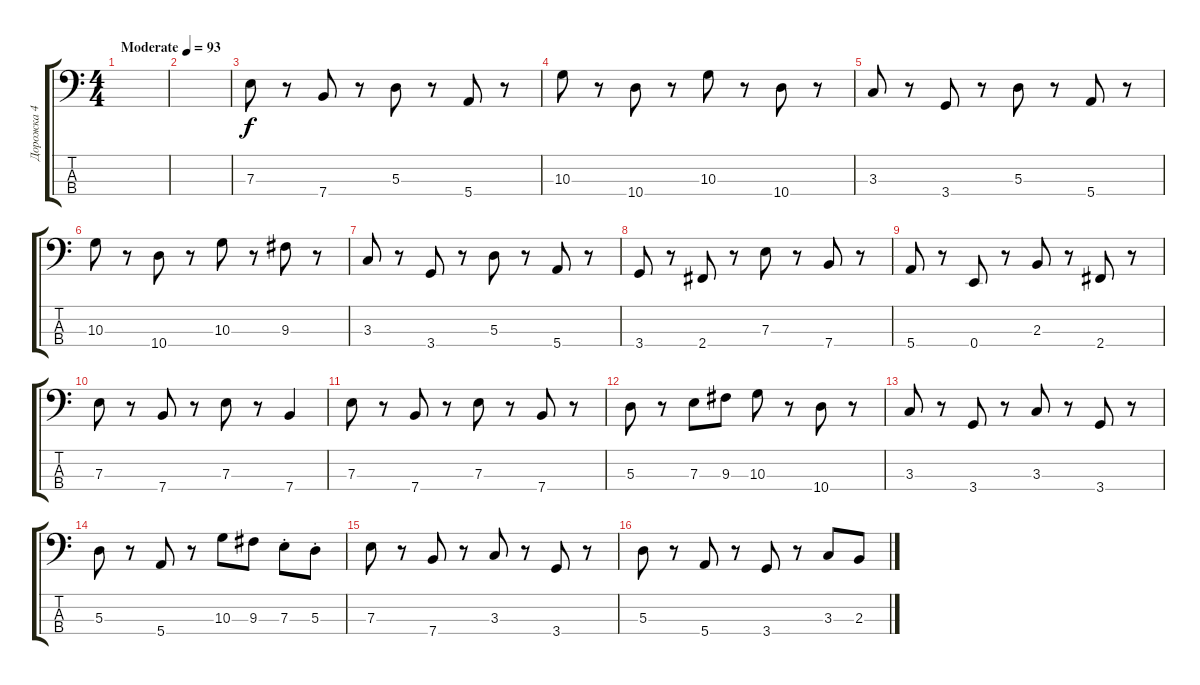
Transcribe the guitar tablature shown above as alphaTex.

\track ("Дорожка 4" "Дорожка 4") {instrument acousticbass}
\staff {score tabs}
\tuning (G2 D2 A1 E1) {hide}
\ts (4 4)
\tempo (93 "Moderate")
\clef f4
\ks c
|
|
7.3.8 r.8 7.4.8 r.8 5.3.8 r.8 5.4.8 r.8 |
10.3.8 r.8 10.4.8 r.8 10.3.8 r.8 10.4.8 r.8 |
3.3.8 r.8 3.4.8 r.8 5.3.8 r.8 5.4.8 r.8 |
10.3.8 r.8 10.4.8 r.8 10.3.8 r.8 9.3.8 r.8 |
3.3.8 r.8 3.4.8 r.8 5.3.8 r.8 5.4.8 r.8 |
3.4.8 r.8 2.4.8 r.8 7.3.8 r.8 7.4.8 r.8 |
5.4.8 r.8 0.4.8 r.8 2.3.8 r.8 2.4.8 r.8 |
7.3.8 r.8 7.4.8 r.8 7.3.8 r.8 7.4.4 |
7.3.8 r.8 7.4.8 r.8 7.3.8 r.8 7.4.8 r.8 |
5.3.8 r.8 7.3.8 9.3.8 10.3.8 r.8 10.4.8 r.8 |
3.3.8 r.8 3.4.8 r.8 3.3.8 r.8 3.4.8 r.8 |
5.3.8 r.8 5.4.8 r.8 10.3.8 9.3.8 7.3{st}.8 5.3{st}.8 |
7.3.8 r.8 7.4.8 r.8 3.3.8 r.8 3.4.8 r.8 |
5.3.8 r.8 5.4.8 r.8 3.4.8 r.8 3.3.8 2.3.8
